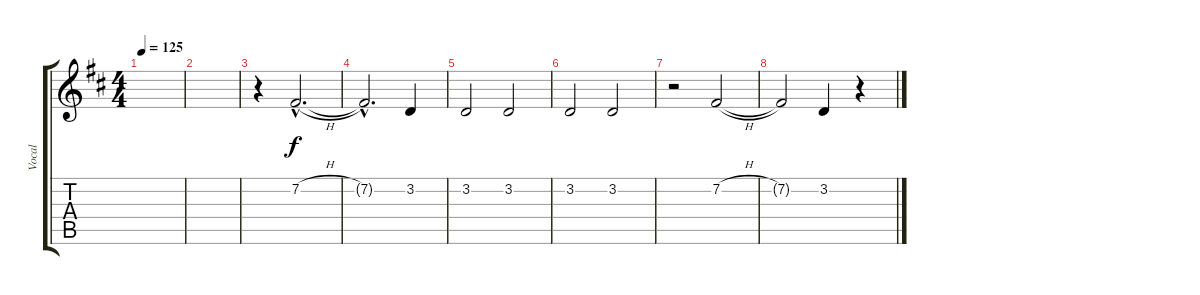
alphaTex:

\track ("Vocal" "Vocal") {instrument englishhorn}
\staff {score tabs}
\tuning (E4 B3 G3 D3 A2 E2) {hide}
\ts (4 4)
\tempo 125
\clef g2
\ks d
|
|
r.4 7.2{h hac}.2{d} |
7.2{hac t}.2{d} 3.2.4 |
3.2.2 3.2.2 |
3.2.2 3.2.2 |
r.2{volume 0} 7.2{h}.2 |
7.2{t}.2 3.2.4 r.4
